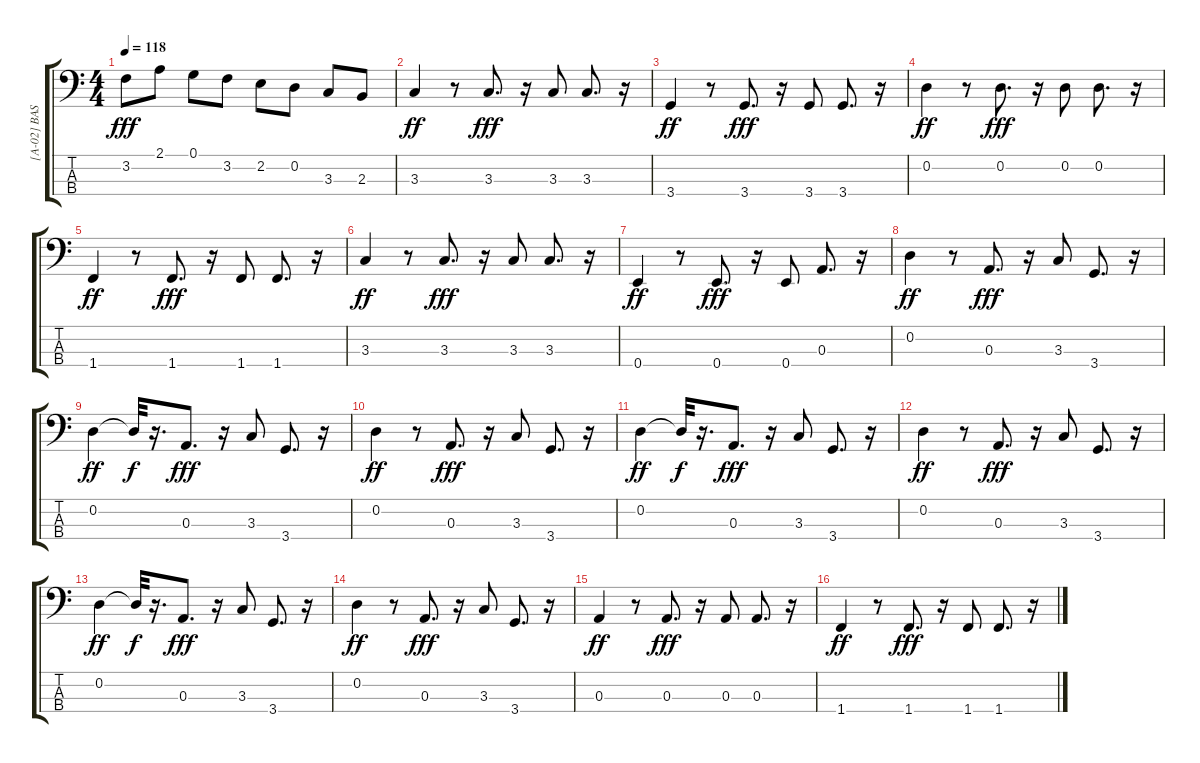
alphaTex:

\track ("[A-02] BASS" "[A-02] BAS") {instrument electricbassfinger}
\staff {score tabs}
\tuning (G2 D2 A1 E1) {hide}
\ts (4 4)
\tempo 118
\clef f4
\ks c
3.2.8{dy fff} 2.1.8 0.1.8 3.2.8 2.2.8 0.2.8 3.3.8 2.3.8 |
3.3.4{dy ff} r.8 3.3.8{d dy fff} r.16 3.3.8 3.3.8{d} r.16 |
3.4.4{dy ff} r.8 3.4.8{d dy fff} r.16 3.4.8 3.4.8{d} r.16 |
0.2.4{dy ff} r.8 0.2.8{d dy fff} r.16 0.2.8 0.2.8{d} r.16 |
1.4.4{dy ff} r.8 1.4.8{d dy fff} r.16 1.4.8 1.4.8{d} r.16 |
3.3.4{dy ff} r.8 3.3.8{d dy fff} r.16 3.3.8 3.3.8{d} r.16 |
0.4.4{dy ff} r.8 0.4.8{d dy fff} r.16 0.4.8 0.3.8{d} r.16 |
0.2.4{dy ff} r.8 0.3.8{d dy fff} r.16 3.3.8 3.4.8{d} r.16 |
0.2.4{dy ff} 0.2{t}.32{dy f} r.16{d} 0.3.8{d dy fff} r.16 3.3.8 3.4.8{d} r.16 |
0.2.4{dy ff} r.8 0.3.8{d dy fff} r.16 3.3.8 3.4.8{d} r.16 |
0.2.4{dy ff} 0.2{t}.32{dy f} r.16{d} 0.3.8{d dy fff} r.16 3.3.8 3.4.8{d} r.16 |
0.2.4{dy ff} r.8 0.3.8{d dy fff} r.16 3.3.8 3.4.8{d} r.16 |
0.2.4{dy ff} 0.2{t}.32{dy f} r.16{d} 0.3.8{d dy fff} r.16 3.3.8 3.4.8{d} r.16 |
0.2.4{dy ff} r.8 0.3.8{d dy fff} r.16 3.3.8 3.4.8{d} r.16 |
0.3.4{dy ff} r.8 0.3.8{d dy fff} r.16 0.3.8 0.3.8{d} r.16 |
1.4.4{dy ff} r.8 1.4.8{d dy fff} r.16 1.4.8 1.4.8{d} r.16
